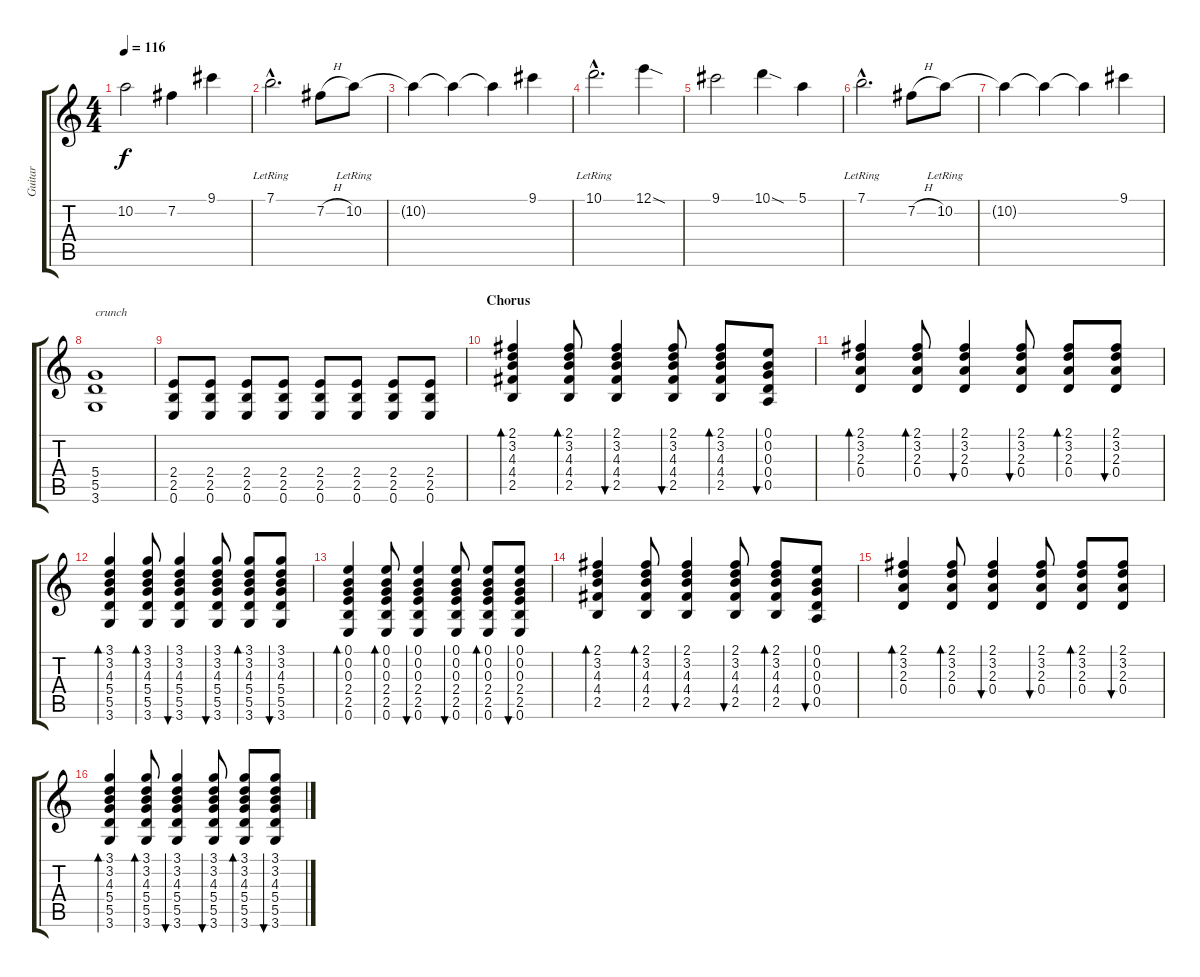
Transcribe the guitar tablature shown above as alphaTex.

\track ("Guitar" "Guitar") {instrument electricguitarclean}
\staff {score tabs}
\tuning (E4 B3 G3 D3 A2 E2) {hide}
\ts (4 4)
\tempo 116
\clef g2
\ks c
10.2.2{dy f} 7.2.4 9.1.4 |
7.1{hac lr}.2{d} 7.2{h}.8 10.2{lr}.8 |
10.2{t}.4 10.2{t}.4 10.2{t}.4 9.1.4 |
10.1{hac lr}.2{d} 12.1{sod}.4 |
9.1.2 10.1{sod}.4 5.1.4 |
7.1{hac lr}.2{d} 7.2{h}.8 10.2{lr}.8 |
10.2{t}.4 10.2{t}.4 10.2{t}.4 9.1.4 |
(5.4 5.5 3.6).1{txt "crunch"} |
(2.4 2.5 0.6).8 (2.4 2.5 0.6).8 (2.4 2.5 0.6).8 (2.4 2.5 0.6).8 (2.4 2.5 0.6).8 (2.4 2.5 0.6).8 (2.4 2.5 0.6).8 (2.4 2.5 0.6).8 |
\section ("" "Chorus")
(2.1 3.2 4.3 4.4 2.5).4{bd 30} (2.1 3.2 4.3 4.4 2.5).8{bd 60} (2.1 3.2 4.3 4.4 2.5).4{bu 60} (2.1 3.2 4.3 4.4 2.5).8{bu 30} (2.1 3.2 4.3 4.4 2.5).8{bd 30} (0.1 0.2 0.3 0.4 0.5).8{bu 30} |
(2.1 3.2 2.3 0.4).4{bd 30} (2.1 3.2 2.3 0.4).8{bd 60} (2.1 3.2 2.3 0.4).4{bu 30} (2.1 3.2 2.3 0.4).8{bu 30} (2.1 3.2 2.3 0.4).8{bd 30} (2.1 3.2 2.3 0.4).8{bu 30} |
(3.1 3.2 4.3 5.4 5.5 3.6).4{bd 30} (3.1 3.2 4.3 5.4 5.5 3.6).8{bd 30} (3.1 3.2 4.3 5.4 5.5 3.6).4{bu 30} (3.1 3.2 4.3 5.4 5.5 3.6).8{bu 30} (3.1 3.2 4.3 5.4 5.5 3.6).8{bd 30} (3.1 3.2 4.3 5.4 5.5 3.6).8{bu 30} |
(0.1 0.2 0.3 2.4 2.5 0.6).4{bd 30} (0.1 0.2 0.3 2.4 2.5 0.6).8{bd 30} (0.1 0.2 0.3 2.4 2.5 0.6).4{bu 30} (0.1 0.2 0.3 2.4 2.5 0.6).8{bu 30} (0.1 0.2 0.3 2.4 2.5 0.6).8{bd 30} (0.1 0.2 0.3 2.4 2.5 0.6).8{bu 30} |
(2.1 3.2 4.3 4.4 2.5).4{bd 30} (2.1 3.2 4.3 4.4 2.5).8{bd 60} (2.1 3.2 4.3 4.4 2.5).4{bu 60} (2.1 3.2 4.3 4.4 2.5).8{bu 30} (2.1 3.2 4.3 4.4 2.5).8{bd 30} (0.1 0.2 0.3 0.4 0.5).8{bu 30} |
(2.1 3.2 2.3 0.4).4{bd 30} (2.1 3.2 2.3 0.4).8{bd 60} (2.1 3.2 2.3 0.4).4{bu 30} (2.1 3.2 2.3 0.4).8{bu 30} (2.1 3.2 2.3 0.4).8{bd 30} (2.1 3.2 2.3 0.4).8{bu 30} |
(3.1 3.2 4.3 5.4 5.5 3.6).4{bd 30} (3.1 3.2 4.3 5.4 5.5 3.6).8{bd 30} (3.1 3.2 4.3 5.4 5.5 3.6).4{bu 30} (3.1 3.2 4.3 5.4 5.5 3.6).8{bu 30} (3.1 3.2 4.3 5.4 5.5 3.6).8{bd 30} (3.1 3.2 4.3 5.4 5.5 3.6).8{bu 30}
